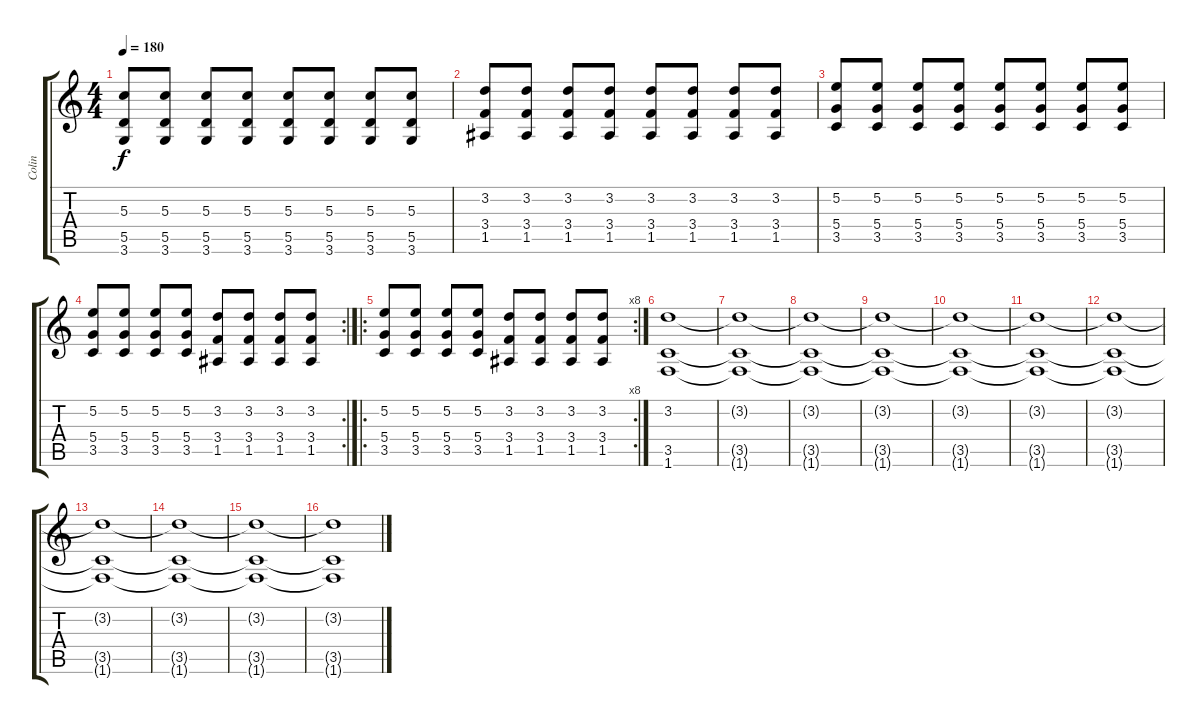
\track ("Colin" "Colin") {instrument distortionguitar}
\staff {score tabs}
\tuning (E4 B3 G3 D3 A2 E2) {hide}
\ts (4 4)
\tempo 180
\clef g2
\ks c
(5.3 5.5 3.6).8{dy f} (5.3 5.5 3.6).8 (5.3 5.5 3.6).8 (5.3 5.5 3.6).8 (5.3 5.5 3.6).8 (5.3 5.5 3.6).8 (5.3 5.5 3.6).8 (5.3 5.5 3.6).8 |
(3.2 3.4 1.5).8 (3.2 3.4 1.5).8 (3.2 3.4 1.5).8 (3.2 3.4 1.5).8 (3.2 3.4 1.5).8 (3.2 3.4 1.5).8 (3.2 3.4 1.5).8 (3.2 3.4 1.5).8 |
(5.2 5.4 3.5).8 (5.2 5.4 3.5).8 (5.2 5.4 3.5).8 (5.2 5.4 3.5).8 (5.2 5.4 3.5).8 (5.2 5.4 3.5).8 (5.2 5.4 3.5).8 (5.2 5.4 3.5).8 |
\rc 2
(5.2 5.4 3.5).8 (5.2 5.4 3.5).8 (5.2 5.4 3.5).8 (5.2 5.4 3.5).8 (3.2 3.4 1.5).8 (3.2 3.4 1.5).8 (3.2 3.4 1.5).8 (3.2 3.4 1.5).8 |
\ro
\rc 8
(5.2 5.4 3.5).8 (5.2 5.4 3.5).8 (5.2 5.4 3.5).8 (5.2 5.4 3.5).8 (3.2 3.4 1.5).8 (3.2 3.4 1.5).8 (3.2 3.4 1.5).8 (3.2 3.4 1.5).8 |
(3.2 3.5 1.6).1 |
(3.2{t} 3.5{t} 1.6{t}).1 |
(3.2{t} 3.5{t} 1.6{t}).1 |
(3.2{t} 3.5{t} 1.6{t}).1 |
(3.2{t} 3.5{t} 1.6{t}).1 |
(3.2{t} 3.5{t} 1.6{t}).1 |
(3.2{t} 3.5{t} 1.6{t}).1 |
(3.2{t} 3.5{t} 1.6{t}).1 |
(3.2{t} 3.5{t} 1.6{t}).1 |
(3.2{t} 3.5{t} 1.6{t}).1 |
(3.2{t} 3.5{t} 1.6{t}).1
